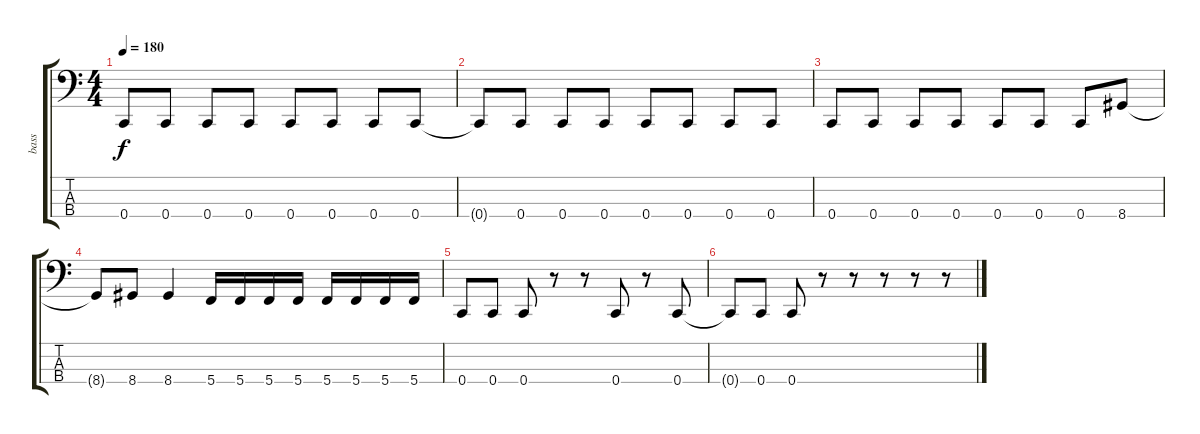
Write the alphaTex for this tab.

\track ("bass" "bass") {instrument electricbasspick}
\staff {score tabs}
\tuning (F2 C2 G1 C1) {hide}
\ts (4 4)
\tempo 180
\clef f4
\ks c
0.4.8{dy f} 0.4.8 0.4.8 0.4.8 0.4.8 0.4.8 0.4.8 0.4.8 |
0.4{t}.8 0.4.8 0.4.8 0.4.8 0.4.8 0.4.8 0.4.8 0.4.8 |
0.4.8 0.4.8 0.4.8 0.4.8 0.4.8 0.4.8 0.4.8 8.4.8 |
8.4{t}.8 8.4.8 8.4.4 5.4.16 5.4.16 5.4.16 5.4.16 5.4.16 5.4.16 5.4.16 5.4.16 |
0.4.8 0.4.8 0.4.8 r.8 r.8 0.4.8 r.8 0.4.8 |
0.4{t}.8 0.4.8 0.4.8 r.8 r.8 r.8 r.8 r.8
